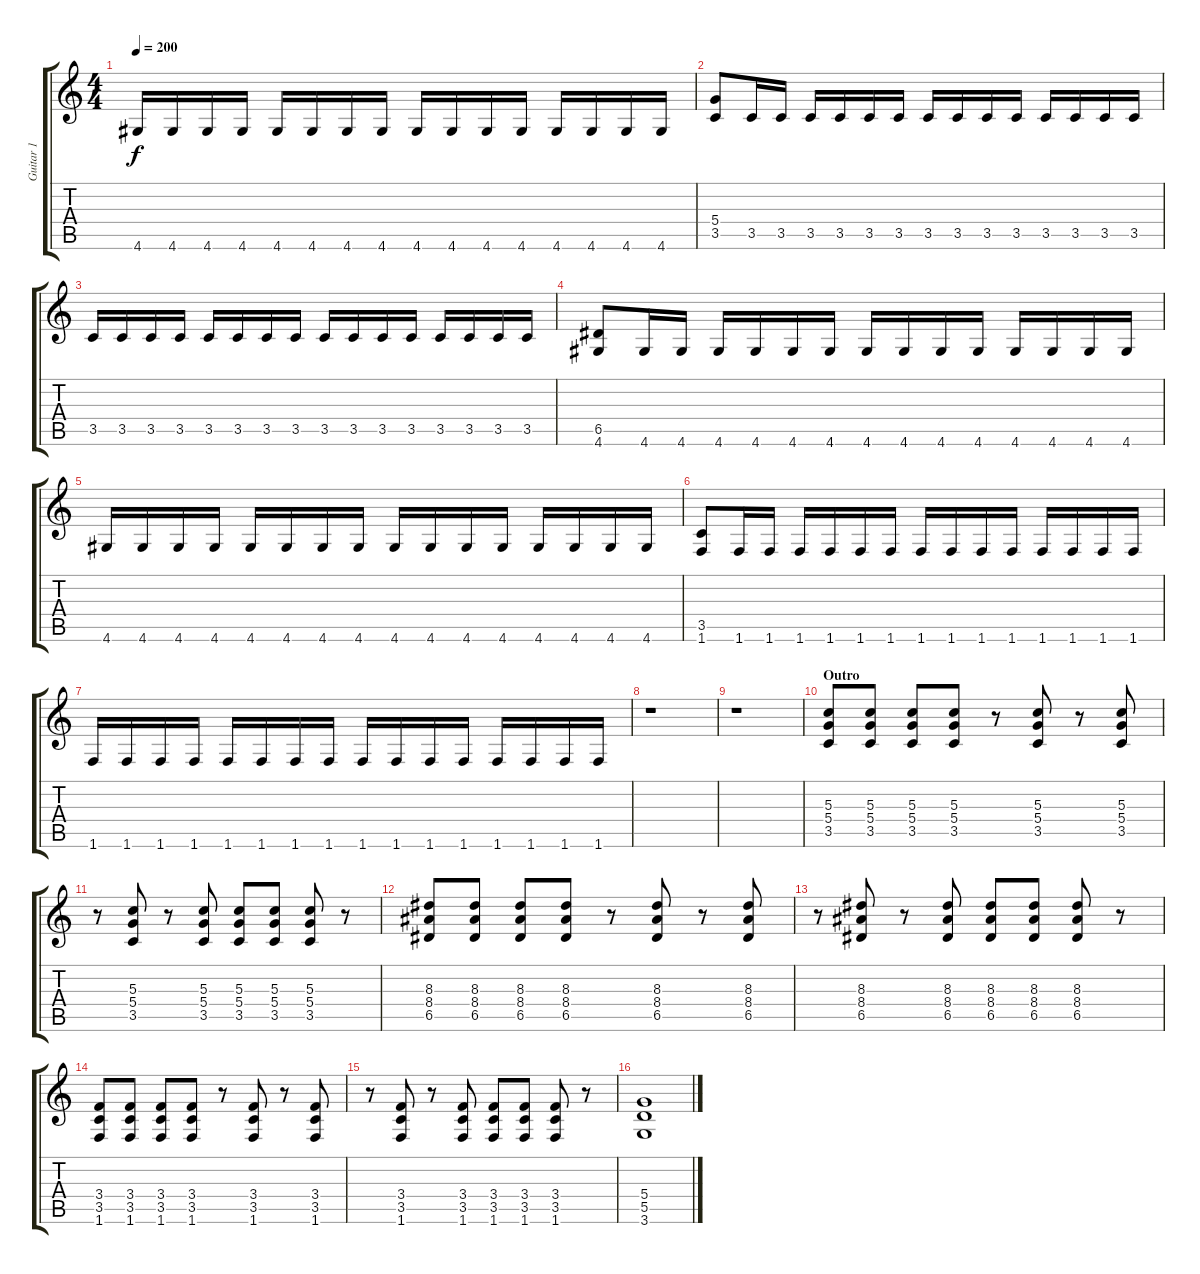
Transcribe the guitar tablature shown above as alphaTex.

\track ("Guitar 1 " "Guitar 1 ") {instrument overdrivenguitar}
\staff {score tabs}
\tuning (E4 B3 G3 D3 A2 E2) {hide}
\ts (4 4)
\tempo 200
\clef g2
\ks c
4.6.16{dy f} 4.6.16 4.6.16 4.6.16 4.6.16 4.6.16 4.6.16 4.6.16 4.6.16 4.6.16 4.6.16 4.6.16 4.6.16 4.6.16 4.6.16 4.6.16 |
\section ("" "")
(5.4 3.5).8 3.5.16 3.5.16 3.5.16 3.5.16 3.5.16 3.5.16 3.5.16 3.5.16 3.5.16 3.5.16 3.5.16 3.5.16 3.5.16 3.5.16 |
3.5.16 3.5.16 3.5.16 3.5.16 3.5.16 3.5.16 3.5.16 3.5.16 3.5.16 3.5.16 3.5.16 3.5.16 3.5.16 3.5.16 3.5.16 3.5.16 |
(6.5 4.6).8 4.6.16 4.6.16 4.6.16 4.6.16 4.6.16 4.6.16 4.6.16 4.6.16 4.6.16 4.6.16 4.6.16 4.6.16 4.6.16 4.6.16 |
4.6.16 4.6.16 4.6.16 4.6.16 4.6.16 4.6.16 4.6.16 4.6.16 4.6.16 4.6.16 4.6.16 4.6.16 4.6.16 4.6.16 4.6.16 4.6.16 |
(3.5 1.6).8 1.6.16 1.6.16 1.6.16 1.6.16 1.6.16 1.6.16 1.6.16 1.6.16 1.6.16 1.6.16 1.6.16 1.6.16 1.6.16 1.6.16 |
1.6.16 1.6.16 1.6.16 1.6.16 1.6.16 1.6.16 1.6.16 1.6.16 1.6.16 1.6.16 1.6.16 1.6.16 1.6.16 1.6.16 1.6.16 1.6.16 |
r.1 |
r.1 |
\section ("" "Outro")
(5.3 5.4 3.5).8 (5.3 5.4 3.5).8 (5.3 5.4 3.5).8 (5.3 5.4 3.5).8 r.8 (5.3 5.4 3.5).8 r.8 (5.3 5.4 3.5).8 |
r.8 (5.3 5.4 3.5).8 r.8 (5.3 5.4 3.5).8 (5.3 5.4 3.5).8 (5.3 5.4 3.5).8 (5.3 5.4 3.5).8 r.8 |
(8.3 8.4 6.5).8 (8.3 8.4 6.5).8 (8.3 8.4 6.5).8 (8.3 8.4 6.5).8 r.8 (8.3 8.4 6.5).8 r.8 (8.3 8.4 6.5).8 |
r.8 (8.3 8.4 6.5).8 r.8 (8.3 8.4 6.5).8 (8.3 8.4 6.5).8 (8.3 8.4 6.5).8 (8.3 8.4 6.5).8 r.8 |
(3.4 3.5 1.6).8 (3.4 3.5 1.6).8 (3.4 3.5 1.6).8 (3.4 3.5 1.6).8 r.8 (3.4 3.5 1.6).8 r.8 (3.4 3.5 1.6).8 |
r.8 (3.4 3.5 1.6).8 r.8 (3.4 3.5 1.6).8 (3.4 3.5 1.6).8 (3.4 3.5 1.6).8 (3.4 3.5 1.6).8 r.8 |
(5.4 5.5 3.6).1
